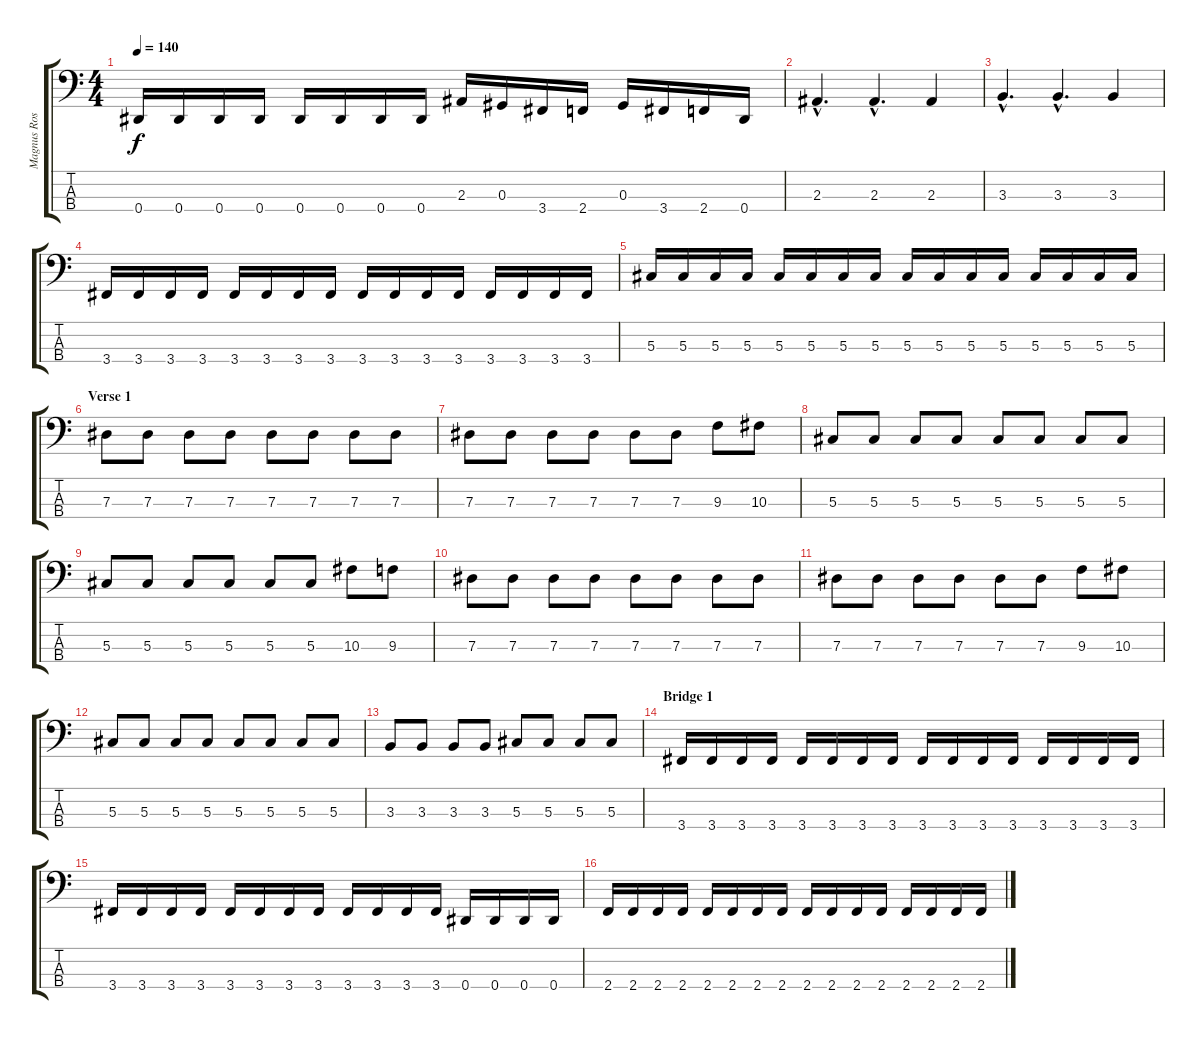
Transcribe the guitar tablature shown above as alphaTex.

\track ("Magnus Rosén :: Bass" "Magnus Ros") {instrument electricbassfinger}
\staff {score tabs}
\tuning (Gb2 Db2 Ab1 Eb1) {hide}
\ts (4 4)
\tempo 140
\clef f4
\ks c
0.4.16{dy f} 0.4.16 0.4.16 0.4.16 0.4.16 0.4.16 0.4.16 0.4.16 2.3.16 0.3.16 3.4.16 2.4.16 0.3.16 3.4.16 2.4.16 0.4.16 |
2.3{hac}.4{d} 2.3{hac}.4{d} 2.3.4 |
3.3{hac}.4{d} 3.3{hac}.4{d} 3.3.4 |
3.4.16 3.4.16 3.4.16 3.4.16 3.4.16 3.4.16 3.4.16 3.4.16 3.4.16 3.4.16 3.4.16 3.4.16 3.4.16 3.4.16 3.4.16 3.4.16 |
5.3.16 5.3.16 5.3.16 5.3.16 5.3.16 5.3.16 5.3.16 5.3.16 5.3.16 5.3.16 5.3.16 5.3.16 5.3.16 5.3.16 5.3.16 5.3.16 |
\section ("" "Verse 1")
7.3.8 7.3.8 7.3.8 7.3.8 7.3.8 7.3.8 7.3.8 7.3.8 |
7.3.8 7.3.8 7.3.8 7.3.8 7.3.8 7.3.8 9.3.8 10.3.8 |
5.3.8 5.3.8 5.3.8 5.3.8 5.3.8 5.3.8 5.3.8 5.3.8 |
5.3.8 5.3.8 5.3.8 5.3.8 5.3.8 5.3.8 10.3.8 9.3.8 |
7.3.8 7.3.8 7.3.8 7.3.8 7.3.8 7.3.8 7.3.8 7.3.8 |
7.3.8 7.3.8 7.3.8 7.3.8 7.3.8 7.3.8 9.3.8 10.3.8 |
5.3.8 5.3.8 5.3.8 5.3.8 5.3.8 5.3.8 5.3.8 5.3.8 |
3.3.8 3.3.8 3.3.8 3.3.8 5.3.8 5.3.8 5.3.8 5.3.8 |
\section ("" "Bridge 1")
3.4.16 3.4.16 3.4.16 3.4.16 3.4.16 3.4.16 3.4.16 3.4.16 3.4.16 3.4.16 3.4.16 3.4.16 3.4.16 3.4.16 3.4.16 3.4.16 |
3.4.16 3.4.16 3.4.16 3.4.16 3.4.16 3.4.16 3.4.16 3.4.16 3.4.16 3.4.16 3.4.16 3.4.16 0.4.16 0.4.16 0.4.16 0.4.16 |
2.4.16 2.4.16 2.4.16 2.4.16 2.4.16 2.4.16 2.4.16 2.4.16 2.4.16 2.4.16 2.4.16 2.4.16 2.4.16 2.4.16 2.4.16 2.4.16
